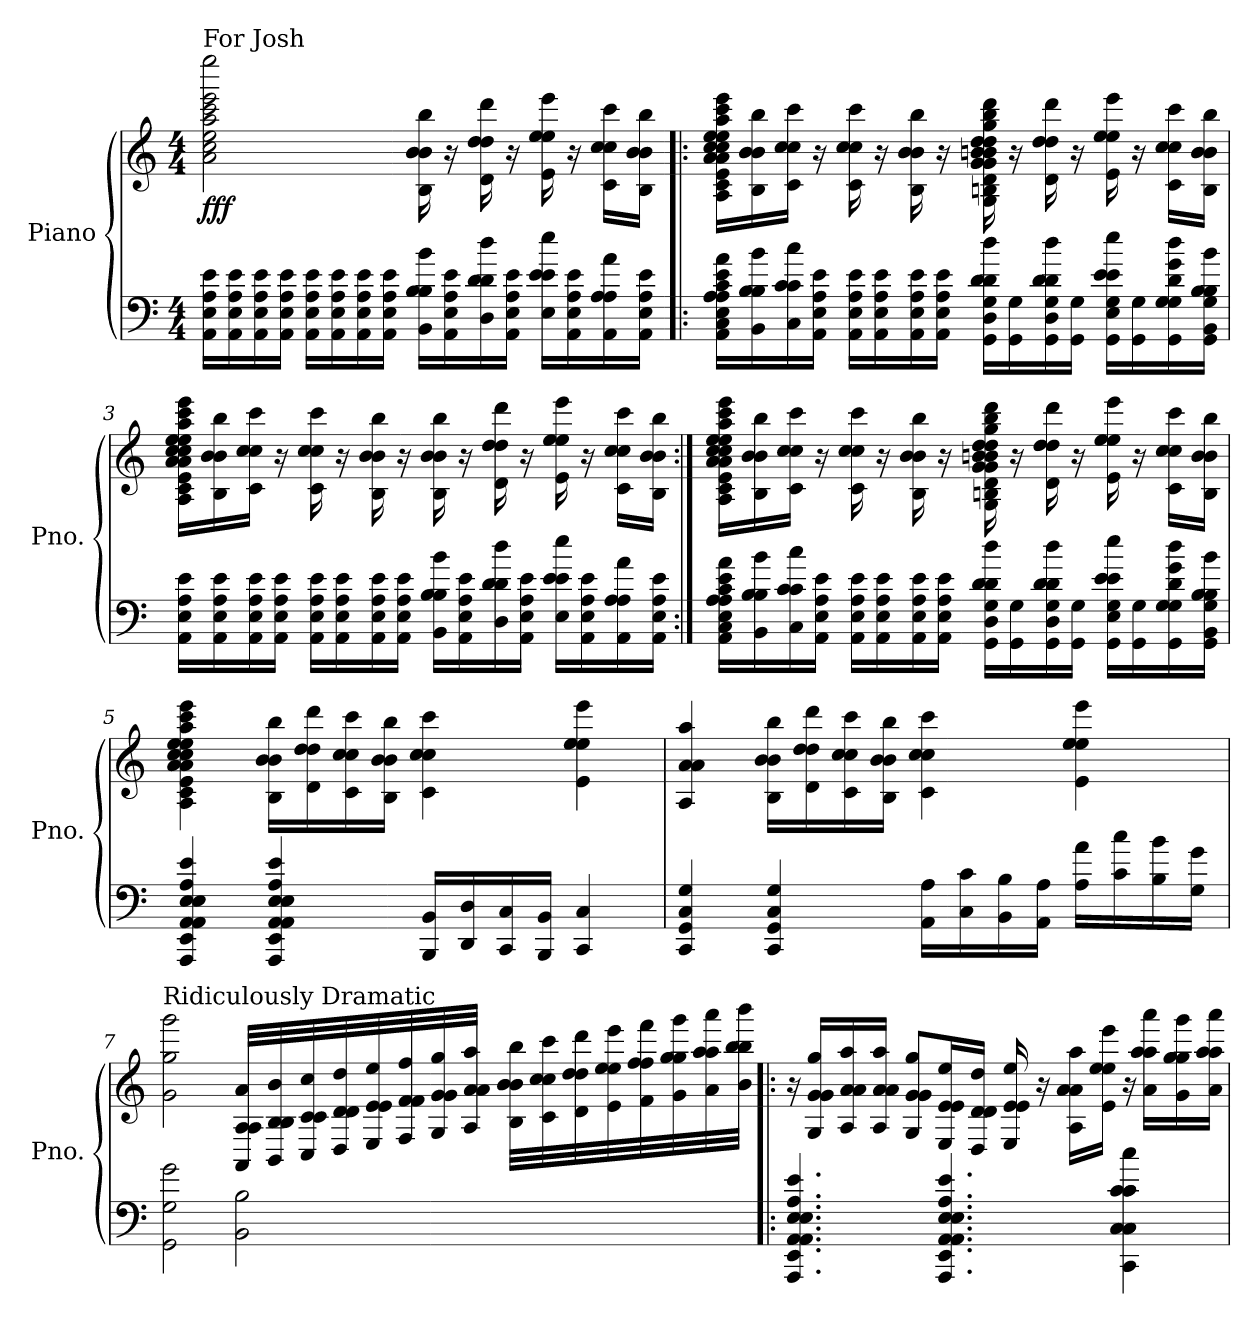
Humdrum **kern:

**kern	**kern	**dynam
*part1	*part1	*part1
*staff2	*staff1	*staff1/2
*I"Piano	*	*
*I'Pno.	*	*
*clefF4	*clefG2	*
*k[]	*k[]	*
*M4/4	*M4/4	*
*MM130	*MM130	*
=1	=1	=1
!	!LO:TX:a:t=For Josh	!
!	!	!LO:DY:b
16AA\ 16E\ 16A\ 16e\LL	2a\ 2cc\ 2ee\ 2aa\ 2ccc\ 2eee\ 2eeee\	fff
16AA\ 16E\ 16A\ 16e\	.	.
16AA\ 16E\ 16A\ 16e\	.	.
16AA\ 16E\ 16A\ 16e\JJ	.	.
16AA\ 16E\ 16A\ 16e\LL	.	.
16AA\ 16E\ 16A\ 16e\	.	.
16AA\ 16E\ 16A\ 16e\	.	.
16AA\ 16E\ 16A\ 16e\JJ	.	.
16BB\ 16B\ 16B\ 16b\LL	16B\ 16b\ 16b\ 16bb\	.
16AA\ 16E\ 16A\ 16e\	16r	.
16D\ 16d\ 16d\ 16dd\	16d\ 16dd\ 16dd\ 16ddd\	.
16AA\ 16E\ 16A\ 16e\JJ	16r	.
16E\ 16e\ 16e\ 16ee\LL	16e\ 16ee\ 16ee\ 16eee\	.
16AA\ 16E\ 16A\ 16e\	16r	.
16AA\ 16A\ 16A\ 16a\	16c\ 16cc\ 16cc\ 16ccc\LL	.
16AA\ 16E\ 16A\ 16e\JJ	16B\ 16b\ 16b\ 16bb\JJ	.
!!LO:LB:g=z
=2!|:	=2!|:	=2!|:
16AA\ 16C\ 16E\ 16A\ 16A\ 16c\ 16e\ 16a\LL	16A\ 16c\ 16e\ 16a\ 16a\ 16cc\ 16cc\ 16ee\ 16ee\ 16aa\ 16ccc\ 16eee\LL	.
16BB\ 16B\ 16B\ 16b\	16B\ 16b\ 16b\ 16bb\	.
16C\ 16c\ 16c\ 16cc\	16c\ 16cc\ 16cc\ 16ccc\JJ	.
16AA\ 16E\ 16A\ 16e\JJ	16r	.
16AA\ 16E\ 16A\ 16e\LL	16c\ 16cc\ 16cc\ 16ccc\	.
16AA\ 16E\ 16A\ 16e\	16r	.
16AA\ 16E\ 16A\ 16e\	16B\ 16b\ 16b\ 16bb\	.
16AA\ 16E\ 16A\ 16e\JJ	16r	.
16GG\ 16D\ 16G\ 16d\ 16d\ 16dd\LL	16G\ 16Bn\ 16d\ 16g\ 16g\ 16b\ 16bn\ 16dd\ 16dd\ 16gg\ 16bb\ 16ddd\	.
16GG\ 16G\	16r	.
16GG\ 16D\ 16G\ 16d\ 16d\ 16dd\	16d\ 16dd\ 16dd\ 16ddd\	.
16GG\ 16G\JJ	16r	.
16GG\ 16E\ 16G\ 16e\ 16e\ 16ee\LL	16e\ 16ee\ 16ee\ 16eee\	.
16GG\ 16G\	16r	.
16GG\ 16G\ 16G\ 16d\ 16g\ 16dd\	16c\ 16cc\ 16cc\ 16ccc\LL	.
16GG\ 16BB\ 16G\ 16B\ 16B\ 16b\JJ	16B\ 16b\ 16b\ 16bb\JJ	.
!!LO:LB:g=z
=3	=3	=3
16AA\ 16E\ 16A\ 16e\LL	16A\ 16c\ 16e\ 16a\ 16a\ 16cc\ 16cc\ 16ee\ 16ee\ 16aa\ 16ccc\ 16eee\LL	.
16AA\ 16E\ 16A\ 16e\	16B\ 16b\ 16b\ 16bb\	.
16AA\ 16E\ 16A\ 16e\	16c\ 16cc\ 16cc\ 16ccc\JJ	.
16AA\ 16E\ 16A\ 16e\JJ	16r	.
16AA\ 16E\ 16A\ 16e\LL	16c\ 16cc\ 16cc\ 16ccc\	.
16AA\ 16E\ 16A\ 16e\	16r	.
16AA\ 16E\ 16A\ 16e\	16B\ 16b\ 16b\ 16bb\	.
16AA\ 16E\ 16A\ 16e\JJ	16r	.
16BB\ 16B\ 16B\ 16b\LL	16B\ 16b\ 16b\ 16bb\	.
16AA\ 16E\ 16A\ 16e\	16r	.
16D\ 16d\ 16d\ 16dd\	16d\ 16dd\ 16dd\ 16ddd\	.
16AA\ 16E\ 16A\ 16e\JJ	16r	.
16E\ 16e\ 16e\ 16ee\LL	16e\ 16ee\ 16ee\ 16eee\	.
16AA\ 16E\ 16A\ 16e\	16r	.
16AA\ 16A\ 16A\ 16a\	16c\ 16cc\ 16cc\ 16ccc\LL	.
16AA\ 16E\ 16A\ 16e\JJ	16B\ 16b\ 16b\ 16bb\JJ	.
!!LO:LB:g=z
=4:|!	=4:|!	=4:|!
16AA\ 16C\ 16E\ 16A\ 16A\ 16c\ 16e\ 16a\LL	16A\ 16c\ 16e\ 16a\ 16a\ 16cc\ 16cc\ 16ee\ 16ee\ 16aa\ 16ccc\ 16eee\LL	.
16BB\ 16B\ 16B\ 16b\	16B\ 16b\ 16b\ 16bb\	.
16C\ 16c\ 16c\ 16cc\	16c\ 16cc\ 16cc\ 16ccc\JJ	.
16AA\ 16E\ 16A\ 16e\JJ	16r	.
16AA\ 16E\ 16A\ 16e\LL	16c\ 16cc\ 16cc\ 16ccc\	.
16AA\ 16E\ 16A\ 16e\	16r	.
16AA\ 16E\ 16A\ 16e\	16B\ 16b\ 16b\ 16bb\	.
16AA\ 16E\ 16A\ 16e\JJ	16r	.
16GG\ 16D\ 16G\ 16d\ 16d\ 16dd\LL	16G\ 16Bn\ 16d\ 16g\ 16g\ 16b\ 16bn\ 16dd\ 16dd\ 16gg\ 16bb\ 16ddd\	.
16GG\ 16G\	16r	.
16GG\ 16D\ 16G\ 16d\ 16d\ 16dd\	16d\ 16dd\ 16dd\ 16ddd\	.
16GG\ 16G\JJ	16r	.
16GG\ 16E\ 16G\ 16e\ 16e\ 16ee\LL	16e\ 16ee\ 16ee\ 16eee\	.
16GG\ 16G\	16r	.
16GG\ 16G\ 16G\ 16d\ 16g\ 16dd\	16c\ 16cc\ 16cc\ 16ccc\LL	.
16GG\ 16BB\ 16G\ 16B\ 16B\ 16b\JJ	16B\ 16b\ 16b\ 16bb\JJ	.
=5	=5	=5
4AAA/ 4EE/ 4AA/ 4AA/ 4E/ 4E/ 4A/ 4e/	4A\ 4c\ 4e\ 4a\ 4a\ 4cc\ 4cc\ 4ee\ 4ee\ 4aa\ 4ccc\ 4eee\	.
4AAA/ 4EE/ 4AA/ 4AA/ 4E/ 4E/ 4A/ 4e/	16B\ 16b\ 16b\ 16bb\LL	.
.	16d\ 16dd\ 16dd\ 16ddd\	.
.	16c\ 16cc\ 16cc\ 16ccc\	.
.	16B\ 16b\ 16b\ 16bb\JJ	.
16BBB/ 16BB/LL	4c\ 4cc\ 4cc\ 4ccc\	.
16DD/ 16D/	.	.
16CC/ 16C/	.	.
16BBB/ 16BB/JJ	.	.
4CC/ 4C/	4e\ 4ee\ 4ee\ 4eee\	.
!!LO:LB:g=z
=6	=6	=6
4CC/ 4GG/ 4C/ 4G/	4A/ 4a/ 4a/ 4aa/	.
4CC/ 4GG/ 4C/ 4G/	16B\ 16b\ 16b\ 16bb\LL	.
.	16d\ 16dd\ 16dd\ 16ddd\	.
.	16c\ 16cc\ 16cc\ 16ccc\	.
.	16B\ 16b\ 16b\ 16bb\JJ	.
16AA\ 16A\LL	4c\ 4cc\ 4cc\ 4ccc\	.
16C\ 16c\	.	.
16BB\ 16B\	.	.
16AA\ 16A\JJ	.	.
16A\ 16a\LL	4e\ 4ee\ 4ee\ 4eee\	.
16c\ 16cc\	.	.
16B\ 16b\	.	.
16G\ 16g\JJ	.	.
!!LO:PB:g=z
=7	=7	=7
!	!LO:TX:a:t=Ridiculously Dramatic	!
2GG\ 2G\ 2g\	2g\ 2gg\ 2ggg\	.
2BB\ 2B\	32AA/ 32A/ 32A/ 32a/LLL	.
.	32BB/ 32B/ 32B/ 32b/	.
.	32C/ 32c/ 32c/ 32cc/	.
.	32D/ 32d/ 32d/ 32dd/	.
.	32E/ 32e/ 32e/ 32ee/	.
.	32F/ 32f/ 32f/ 32ff/	.
.	32G/ 32g/ 32g/ 32gg/	.
.	32A/ 32a/ 32a/ 32aa/JJJ	.
.	32B\ 32b\ 32b\ 32bb\LLL	.
.	32c\ 32cc\ 32cc\ 32ccc\	.
.	32d\ 32dd\ 32dd\ 32ddd\	.
.	32e\ 32ee\ 32ee\ 32eee\	.
.	32f\ 32ff\ 32ff\ 32fff\	.
.	32g\ 32gg\ 32gg\ 32ggg\	.
.	32a\ 32aa\ 32aa\ 32aaa\	.
.	32b\ 32bb\ 32bb\ 32bbb\JJJ	.
!!LO:LB:g=z
=8!|:	=8!|:	=8!|:
4.AAA/ 4.EE/ 4.AA/ 4.AA/ 4.E/ 4.E/ 4.A/ 4.e/	16r	.
.	16G/ 16g/ 16g/ 16gg/LL	.
.	16A/ 16a/ 16a/ 16aa/	.
.	16A/ 16a/ 16a/ 16aa/JJ	.
.	8G/ 8g/ 8g/ 8gg/L	.
4.AAA/ 4.EE/ 4.AA/ 4.AA/ 4.E/ 4.E/ 4.A/ 4.e/	16E/ 16e/ 16e/ 16ee/L	.
.	16D/ 16d/ 16d/ 16dd/JJ	.
.	16E/ 16e/ 16e/ 16ee/	.
.	16r	.
.	16A\ 16a\ 16a\ 16aa\LL	.
.	16e\ 16ee\ 16ee\ 16eee\JJ	.
4CC\ 4C\ 4C\ 4C\ 4c\ 4c\ 4c\ 4cc\	16r	.
.	16a\ 16aa\ 16aa\ 16aaa\LL	.
.	16g\ 16gg\ 16gg\ 16ggg\	.
.	16a\ 16aa\ 16aa\ 16aaa\JJ	.
=	=	=
*-	*-	*-
